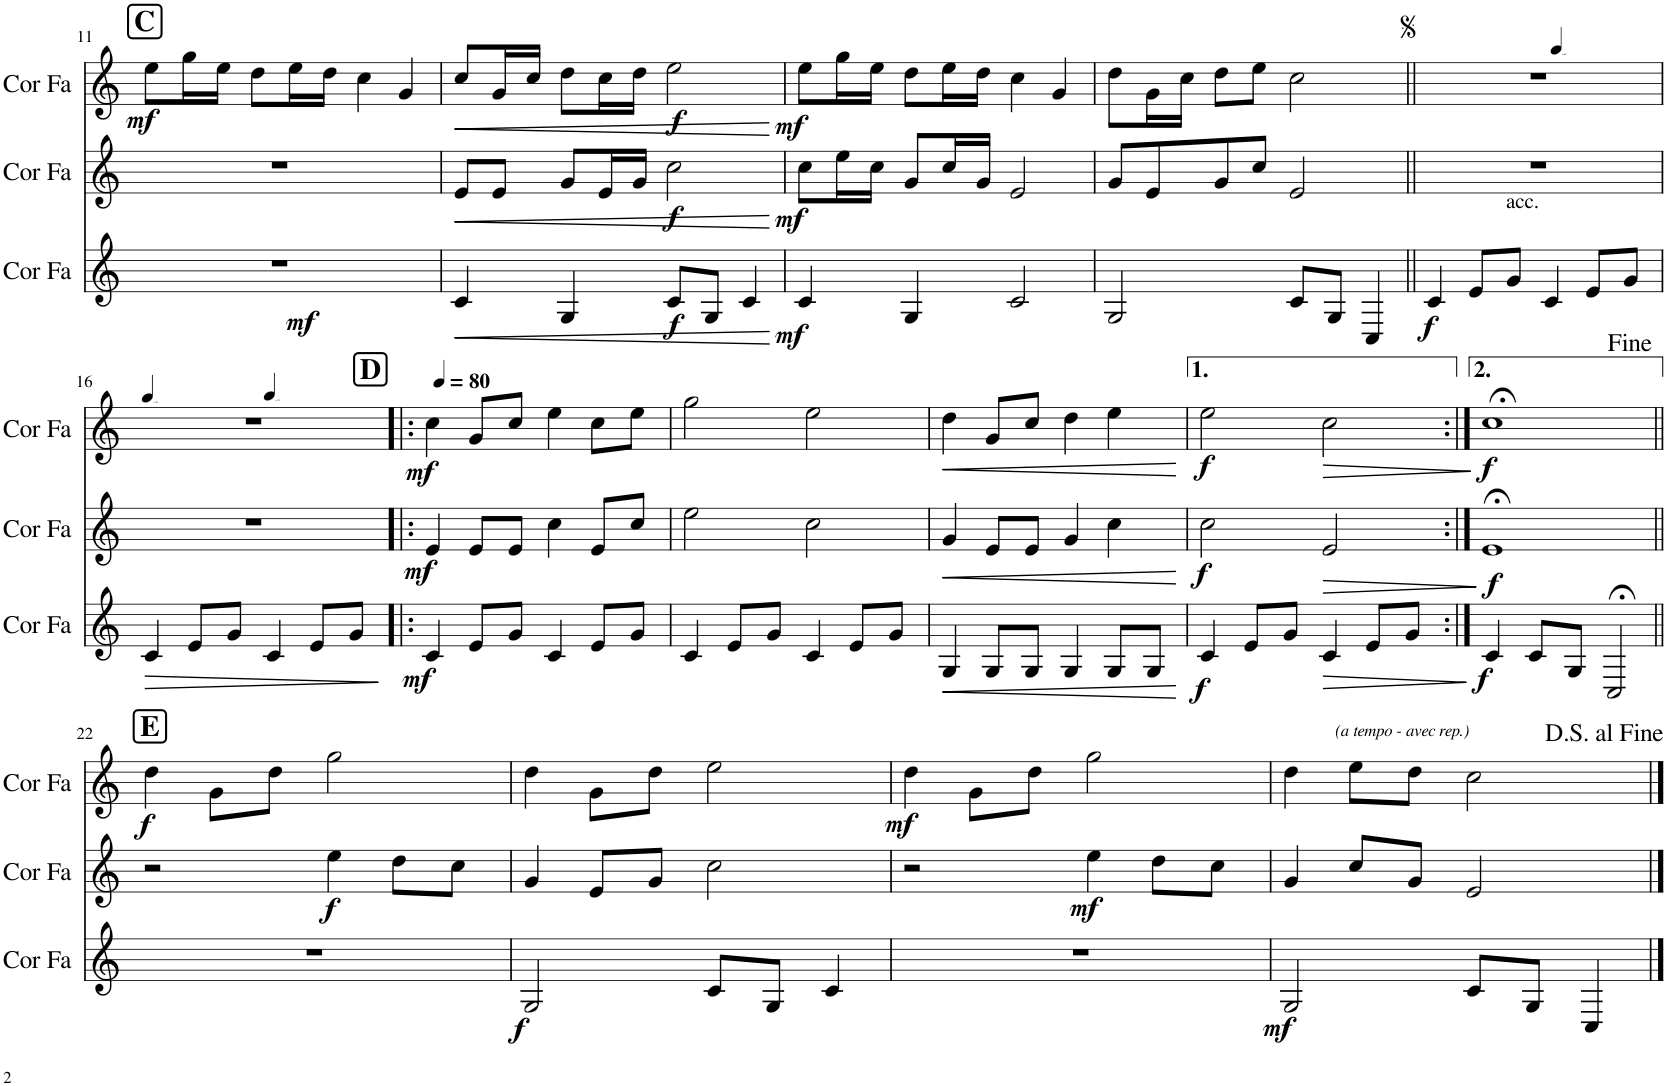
**kern	**dynam	**kern	**dynam	**kern	**dynam
*part3	*part3	*part2	*part2	*part1	*part1
*staff3	*staff3	*staff2	*staff2	*staff1	*staff1
*I"Cor en Fa	*	*I"Cor en Fa	*	*I"Cor en Fa	*
*I'Cor Fa	*	*I'Cor Fa	*	*I'Cor Fa	*
!!LO:PB:g=z
*clefG2	*	*clefG2	*	*clefG2	*
*Trd4c7	*	*Trd4c7	*	*Trd4c7	*
*k[]	*	*k[]	*	*k[]	*
*M4/4	*	*M4/4	*	*M4/4	*
!!LO:REH:place=s1:a:B:cj:fs=14:t=C
=11	=11	=11	=11	=11	=11
!	!LO:DY:b	!	!	!	!LO:DY:b
1r	mf	1r	.	8ee\L	mf
.	.	.	.	16gg\L	.
.	.	.	.	16ee\JJ	.
.	.	.	.	8dd\L	.
.	.	.	.	16ee\L	.
.	.	.	.	16dd\JJ	.
.	.	.	.	4cc\	.
.	.	.	.	4g/	.
=12	=12	=12	=12	=12	=12
!	!LO:HP:b	!	!LO:HP:b	!	!LO:HP:b
4c/	<	8e/L	<	8cc/L	<
.	.	8e/J	.	16g/L	.
.	.	.	.	16cc/JJ	.
4G/	.	8g/L	.	8dd\L	.
.	.	16e/L	.	16cc\L	.
.	.	16g/JJ	.	16dd\JJ	.
!	!LO:DY:b	!	!LO:DY:b	!	!LO:DY:b
8c/L	f	2cc\	f	2ee\	f
8G/J	.	.	.	.	.
4c/	.	.	.	.	.
.	[	.	[	.	[
=13	=13	=13	=13	=13	=13
!	!LO:DY:b	!	!LO:DY:b	!	!LO:DY:b
4c/	mf	8cc\L	mf	8ee\L	mf
.	.	16ee\L	.	16gg\L	.
.	.	16cc\JJ	.	16ee\JJ	.
4G/	.	8g/L	.	8dd\L	.
.	.	16cc/L	.	16ee\L	.
.	.	16g/JJ	.	16dd\JJ	.
2c/	.	2e/	.	4cc\	.
.	.	.	.	4g/	.
=14	=14	=14	=14	=14	=14
2G/	.	8g/L	.	8dd\L	.
.	.	8e/	.	16g\L	.
.	.	.	.	16cc\JJ	.
.	.	8g/	.	8dd\L	.
.	.	8cc/J	.	8ee\J	.
8c/L	.	2e/	.	2cc\	.
8G/J	.	.	.	.	.
4C/	.	.	.	.	.
=15||	=15||	=15||	=15||	=15||	=15||
!	!LO:DY:b	!	!	!	!
*	*	*	*	*^	*
4c/	f	1r	.	1r	2ryy	.
8e/L	.	.	.	.	.	.
!LO:TX:a:t=acc.	!	!	!	!	!	!
8g/J	.	.	.	.	.	.
*	*	*	*	*MM65	*	*
4c/	.	.	.	.	2ryy	.
8e/L	.	.	.	.	.	.
8g/J	.	.	.	.	.	.
!!LO:LB:g=z	!!
=16	=16	=16	=16	=16	=16	=16
*	*	*	*	*MM70	*	*
!	!LO:HP:b	!	!	!	!	!
4c/	>	1r	.	1r	2ryy	.
8e/L	.	.	.	.	.	.
8g/J	.	.	.	.	.	.
*	*	*	*	*MM75	*	*
4c/	.	.	.	.	2ryy	.
8e/L	.	.	.	.	.	.
8g/J	.	.	.	.	.	.
.	]	.	.	.	.	.
*	*	*	*	*v	*v	*
=17!|:	=17!|:	=17!|:	=17!|:	=17!|:	=17!|:
!!LO:REH:place=s1:a:B:cj:fs=14:t=D
*	*	*	*	*MM80	*
*	*	*	*	*^	*
!	!LO:DY:b	!	!LO:DY:b	!	!	!LO:DY:b
*	*	*	*	*v	*v	*
4c/	mf	4e/	mf	4cc\	mf
8e/L	.	8e/L	.	8g/L	.
8g/J	.	8e/J	.	8cc/J	.
4c/	.	4cc\	.	4ee\	.
8e/L	.	8e/L	.	8cc\L	.
8g/J	.	8cc/J	.	8ee\J	.
=18	=18	=18	=18	=18	=18
4c/	.	2ee\	.	2gg\	.
8e/L	.	.	.	.	.
8g/J	.	.	.	.	.
4c/	.	2cc\	.	2ee\	.
8e/L	.	.	.	.	.
8g/J	.	.	.	.	.
=19	=19	=19	=19	=19	=19
!	!LO:HP:b	!	!LO:HP:b	!	!LO:HP:b
4G/	<	4g/	<	4dd\	<
8G/L	.	8e/L	.	8g/L	.
8G/J	.	8e/J	.	8cc/J	.
4G/	.	4g/	.	4dd\	.
8G/L	.	4cc\	.	4ee\	.
8G/J	.	.	.	.	.
.	[	.	[	.	[
=20	=20	=20	=20	=20	=20
!	!LO:DY:b	!	!LO:DY:b	!	!LO:DY:b
4c/	f	2cc\	f	2ee\	f
8e/L	.	.	.	.	.
8g/J	.	.	.	.	.
!	!LO:HP:b	!	!LO:HP:b	!	!LO:HP:b
4c/	>	2e/	>	2cc\	>
8e/L	.	.	.	.	.
8g/J	.	.	.	.	.
.	]	.	]	.	]
=21:|!	=21:|!	=21:|!	=21:|!	=21:|!	=21:|!
!	!LO:DY:b	!	!LO:DY:b	!	!LO:DY:b
4c/	f	1e;<	f	1cc;<	f
8c/L	.	.	.	.	.
8G/J	.	.	.	.	.
2C;</	.	.	.	.	.
!!LO:LB:g=z
!!LO:REH:place=s1:a:B:cj:fs=14:t=E
=22||	=22||	=22||	=22||	=22||	=22||
!	!	!	!	!	!LO:DY:b
1r	.	2r	.	4dd\	f
.	.	.	.	8g\L	.
.	.	.	.	8dd\J	.
!	!	!	!LO:DY:b	!	!
.	.	4ee\	f	2gg\	.
.	.	8dd\L	.	.	.
.	.	8cc\J	.	.	.
=23	=23	=23	=23	=23	=23
!	!LO:DY:b	!	!	!	!
2G/	f	4g/	.	4dd\	.
.	.	8e/L	.	8g\L	.
.	.	8g/J	.	8dd\J	.
8c/L	.	2cc\	.	2ee\	.
8G/J	.	.	.	.	.
4c/	.	.	.	.	.
=24	=24	=24	=24	=24	=24
!	!	!	!	!	!LO:DY:b
1r	.	2r	.	4dd\	mf
.	.	.	.	8g\L	.
.	.	.	.	8dd\J	.
!	!	!	!LO:DY:b	!	!
.	.	4ee\	mf	2gg\	.
.	.	8dd\L	.	.	.
.	.	8cc\J	.	.	.
=25	=25	=25	=25	=25	=25
!	!LO:DY:b	!	!	!	!
2G/	mf	4g/	.	4dd\	.
!	!	!	!	!LO:TX:a:i:t=(a tempo - avec rep.)	!
.	.	8cc/L	.	8ee\L	.
.	.	8g/J	.	8dd\J	.
8c/L	.	2e/	.	2cc\	.
8G/J	.	.	.	.	.
4C/	.	.	.	.	.
==	==	==	==	==	==
*-	*-	*-	*-	*-	*-
